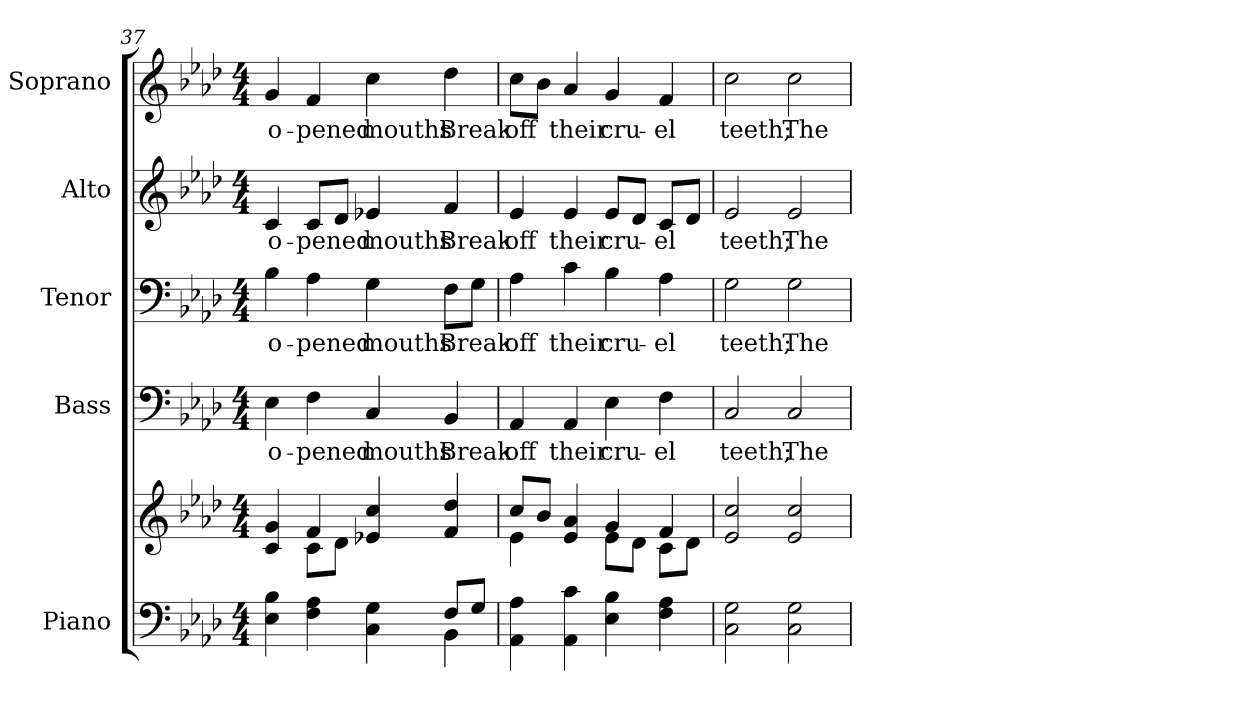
**kern	**kern	**kern	**text	**kern	**text	**kern	**text	**kern	**text
*part5	*part5	*part4	*part4	*part3	*part3	*part2	*part2	*part1	*part1
*staff6	*staff5	*staff4	*staff4	*staff3	*staff3	*staff2	*staff2	*staff1	*staff1
*I"Piano	*	*I"Bass	*	*I"Tenor	*	*I"Alto	*	*I"Soprano	*
*I'Pno.	*	*I'B.	*	*I'T.	*	*I'A.	*	*I'S.	*
*clefF4	*clefG2	*clefF4	*	*clefF4	*	*clefG2	*	*clefG2	*
*k[b-e-a-d-]	*k[b-e-a-d-]	*k[b-e-a-d-]	*	*k[b-e-a-d-]	*	*k[b-e-a-d-]	*	*k[b-e-a-d-]	*
*A-:	*A-:	*A-:	*	*A-:	*	*A-:	*	*A-:	*
*M4/4	*M4/4	*M4/4	*	*M4/4	*	*M4/4	*	*M4/4	*
=37	=37	=37	=37	=37	=37	=37	=37	=37	=37
*^	*^	*	*	*	*	*	*	*	*
!	!	!	!	!	!LO:LY:b:color=#000000	!	!	!	!	!	!
!	!	!	!	!	!	!	!LO:LY:b:color=#000000	!	!	!	!
!	!	!	!	!	!	!	!	!	!LO:LY:b:color=#000000	!	!
!	!	!	!	!	!	!	!	!	!	!	!LO:LY:b:color=#000000
4E-i\ 4B-i	2ryy	4ci/ 4gi	4ryy	4E-i\	o-	4B-i\	o-	4ci/	o-	4gi/	o-
!	!	!	!	!	!LO:LY:b:color=#000000	!	!	!	!	!	!
!	!	!	!	!	!	!	!LO:LY:b:color=#000000	!	!	!	!
!	!	!	!	!	!	!	!	!	!LO:LY:b:color=#000000	!	!
!	!	!	!	!	!	!	!	!	!	!	!LO:LY:b:color=#000000
4Fi\ 4A-i	.	4fi/	8ci\L	4Fi\	-pened	4A-i\	-pened	8ci/L	-pened	4fi/	-pened
.	.	.	8d-i\J	.	.	.	.	8d-i/J	.	.	.
!	!	!	!	!	!LO:LY:b:color=#000000	!	!	!	!	!	!
!	!	!	!	!	!	!	!LO:LY:b:color=#000000	!	!	!	!
!	!	!	!	!	!	!	!	!	!LO:LY:b:color=#000000	!	!
!	!	!	!	!	!	!	!	!	!	!	!LO:LY:b:color=#000000
4Ci\ 4Gi	4ryy	4e-Xi/ 4cci	2ryy	4Ci/	mouths	4Gi\	mouths	4e-Xi/	mouths	4cci\	mouths
!	!	!	!	!	!LO:LY:b:color=#000000	!	!	!	!	!	!
!	!	!	!	!	!	!	!LO:LY:b:color=#000000	!	!	!	!
!	!	!	!	!	!	!	!	!	!LO:LY:b:color=#000000	!	!
!	!	!	!	!	!	!	!	!	!	!	!LO:LY:b:color=#000000
8Fi/L	4BB-i\	4fi/ 4dd-i	.	4BB-i/	Break	8Fi\L	Break	4fi/	Break	4dd-i\	Break
8Gi/J	.	.	.	.	.	8Gi\J	.	.	.	.	.
*v	*v	*	*	*	*	*	*	*	*	*	*
=38	=38	=38	=38	=38	=38	=38	=38	=38	=38	=38
!	!	!	!	!LO:LY:b:color=#000000	!	!	!	!	!	!
!	!	!	!	!	!	!LO:LY:b:color=#000000	!	!	!	!
!	!	!	!	!	!	!	!	!LO:LY:b:color=#000000	!	!
!	!	!	!	!	!	!	!	!	!	!LO:LY:b:color=#000000
4AA-i\ 4A-i	8cci/L	4e-i\	4AA-i/	off	4A-i\	off	4e-i/	off	8cci\L	off
.	8b-i/J	.	.	.	.	.	.	.	8b-i\J	.
!	!	!	!	!LO:LY:b:color=#000000	!	!	!	!	!	!
!	!	!	!	!	!	!LO:LY:b:color=#000000	!	!	!	!
!	!	!	!	!	!	!	!	!LO:LY:b:color=#000000	!	!
!	!	!	!	!	!	!	!	!	!	!LO:LY:b:color=#000000
4AA-i\ 4ci	4e-i/ 4a-i	4ryy	4AA-i/	their	4ci\	their	4e-i/	their	4a-i/	their
!	!	!	!	!LO:LY:b:color=#000000	!	!	!	!	!	!
!	!	!	!	!	!	!LO:LY:b:color=#000000	!	!	!	!
!	!	!	!	!	!	!	!	!LO:LY:b:color=#000000	!	!
!	!	!	!	!	!	!	!	!	!	!LO:LY:b:color=#000000
4E-i\ 4B-i	4gi/	8e-i\L	4E-i\	cru-	4B-i\	cru-	8e-i/L	cru-	4gi/	cru-
.	.	8d-i\J	.	.	.	.	8d-i/J	.	.	.
!	!	!	!	!LO:LY:b:color=#000000	!	!	!	!	!	!
!	!	!	!	!	!	!LO:LY:b:color=#000000	!	!	!	!
!	!	!	!	!	!	!	!	!LO:LY:b:color=#000000	!	!
!	!	!	!	!	!	!	!	!	!	!LO:LY:b:color=#000000
4Fi\ 4A-i	4fi/	8ci\L	4Fi\	-el	4A-i\	-el	8ci/L	-el	4fi/	-el
.	.	8d-i\J	.	.	.	.	8d-i/J	.	.	.
*	*v	*v	*	*	*	*	*	*	*	*
!!LO:PB:g=z
=39	=39	=39	=39	=39	=39	=39	=39	=39	=39
*	*^	*	*	*	*	*	*	*	*
!	!	!	!	!LO:LY:b:color=#000000	!	!	!	!	!	!
*	*v	*v	*	*	*	*	*	*	*	*
*	*^	*	*	*	*	*	*	*	*
!	!	!	!	!	!	!LO:LY:b:color=#000000	!	!	!	!
*	*v	*v	*	*	*	*	*	*	*	*
*	*^	*	*	*	*	*	*	*	*
!	!	!	!	!	!	!	!	!LO:LY:b:color=#000000	!	!
*	*v	*v	*	*	*	*	*	*	*	*
*	*^	*	*	*	*	*	*	*	*
!	!	!	!	!	!	!	!	!	!	!LO:LY:b:color=#000000
*	*v	*v	*	*	*	*	*	*	*	*
2Ci\ 2Gi	2e-i/ 2cci	2Ci/	teeth;	2Gi\	teeth;	2e-i/	teeth;	2cci\	teeth;
!	!	!	!LO:LY:b:color=#000000	!	!	!	!	!	!
!	!	!	!	!	!LO:LY:b:color=#000000	!	!	!	!
!	!	!	!	!	!	!	!LO:LY:b:color=#000000	!	!
!	!	!	!	!	!	!	!	!	!LO:LY:b:color=#000000
2Ci\ 2Gi	2e-i/ 2cci	2Ci/	The	2Gi\	The	2e-i/	The	2cci\	The
=	=	=	=	=	=	=	=	=	=
*-	*-	*-	*-	*-	*-	*-	*-	*-	*-
